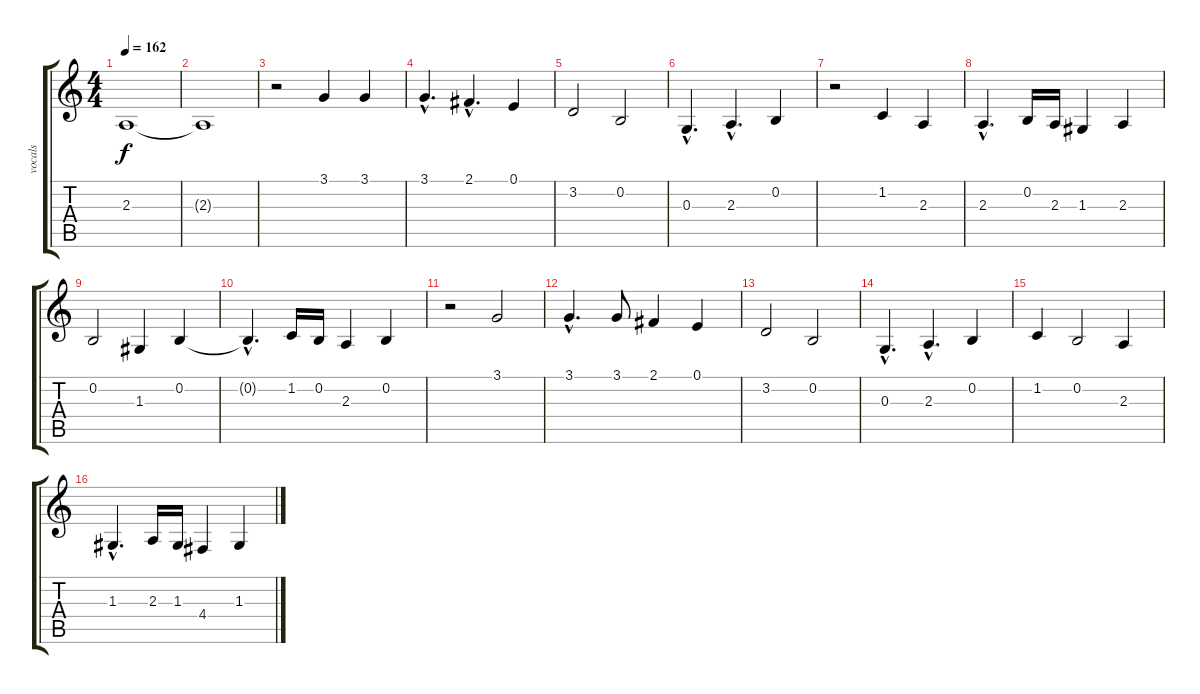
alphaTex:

\track ("vocals" "vocals") {instrument oboe}
\staff {score tabs}
\tuning (E4 B3 G3 D3 A2 E2) {hide}
\ts (4 4)
\tempo 162
\clef g2
\ks c
2.3.1{dy f} |
2.3{t}.1 |
r.2 3.1.4 3.1.4 |
3.1{hac}.4{d} 2.1{hac}.4{d} 0.1.4 |
3.2.2 0.2.2 |
0.3{hac}.4{d} 2.3{hac}.4{d} 0.2.4 |
r.2 1.2.4 2.3.4 |
2.3{hac}.4{d} 0.2.16 2.3.16 1.3.4 2.3.4 |
0.2.2 1.3.4 0.2.4 |
0.2{hac t}.4{d} 1.2.16 0.2.16 2.3.4 0.2.4 |
r.2 3.1.2 |
3.1{hac}.4{d} 3.1.8 2.1.4 0.1.4 |
3.2.2 0.2.2 |
0.3{hac}.4{d} 2.3{hac}.4{d} 0.2.4 |
1.2.4 0.2.2 2.3.4 |
1.3{hac}.4{d} 2.3.16 1.3.16 4.4.4 1.3.4
